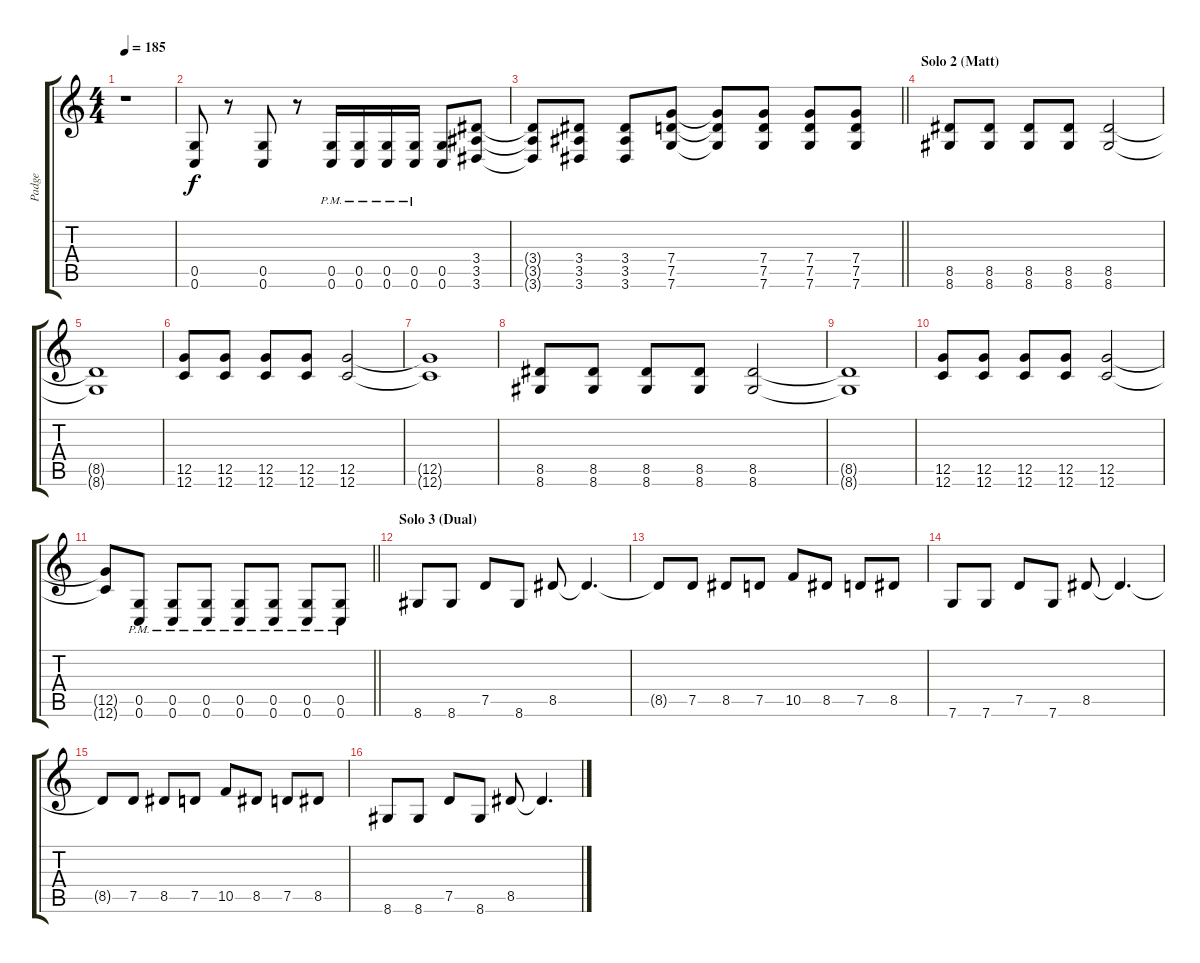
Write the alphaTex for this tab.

\track ("Padge" "Padge") {solo instrument distortionguitar}
\staff {score tabs}
\tuning (D4 A3 F3 C3 G2 C2) {hide}
\ts (4 4)
\tempo 185
\clef g2
\ks c
r.1{dy f} |
(0.5 0.6).8 r.8 (0.5 0.6).8 r.8 (0.5{pm} 0.6{pm}).16 (0.5{pm} 0.6{pm}).16 (0.5{pm} 0.6{pm}).16 (0.5{pm} 0.6{pm}).16 (0.5 0.6).8 (3.4 3.5 3.6).8 |
\barLineRight lightlight
(3.4{t} 3.5{t} 3.6{t}).8 (3.4 3.5 3.6).8 (3.4 3.5 3.6).8 (7.4 7.5 7.6).8 (7.4{t} 7.5{t} 7.6{t}).8 (7.4 7.5 7.6).8 (7.4 7.5 7.6).8 (7.4 7.5 7.6).8 |
\section ("" "Solo 2 (Matt)")
(8.5 8.6).8 (8.5 8.6).8 (8.5 8.6).8 (8.5 8.6).8 (8.5 8.6).2 |
(8.5{t} 8.6{t}).1 |
(12.5 12.6).8 (12.5 12.6).8 (12.5 12.6).8 (12.5 12.6).8 (12.5 12.6).2 |
(12.5{t} 12.6{t}).1 |
(8.5 8.6).8 (8.5 8.6).8 (8.5 8.6).8 (8.5 8.6).8 (8.5 8.6).2 |
(8.5{t} 8.6{t}).1 |
(12.5 12.6).8 (12.5 12.6).8 (12.5 12.6).8 (12.5 12.6).8 (12.5 12.6).2 |
\barLineRight lightlight
(12.5{t} 12.6{t}).8 (0.5{pm} 0.6{pm}).8 (0.5{pm} 0.6{pm}).8 (0.5{pm} 0.6{pm}).8 (0.5{pm} 0.6{pm}).8 (0.5{pm} 0.6{pm}).8 (0.5{pm} 0.6{pm}).8 (0.5{pm} 0.6{pm}).8 |
\section ("" "Solo 3 (Dual)")
8.6.8{balance 16} 8.6.8 7.5.8 8.6.8 8.5.8 8.5{t}.4{d} |
8.5{t}.8 7.5.8 8.5.8 7.5.8 10.5.8 8.5.8 7.5.8 8.5.8 |
7.6.8 7.6.8 7.5.8 7.6.8 8.5.8 8.5{t}.4{d} |
8.5{t}.8 7.5.8 8.5.8 7.5.8 10.5.8 8.5.8 7.5.8 8.5.8 |
8.6.8 8.6.8 7.5.8 8.6.8 8.5.8 8.5{t}.4{d}
